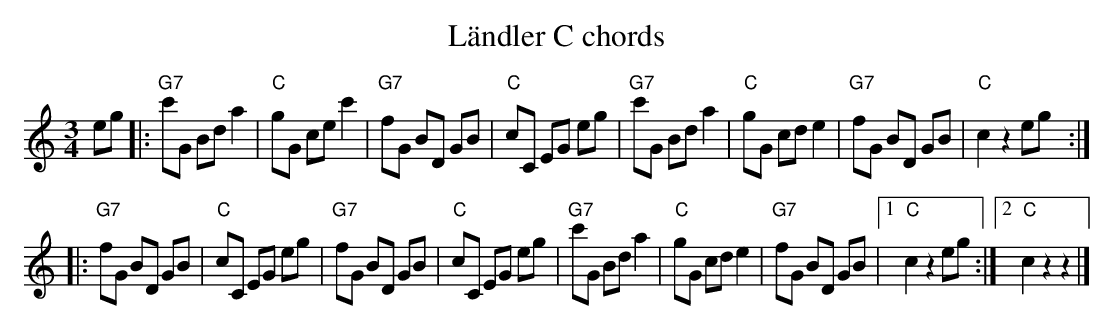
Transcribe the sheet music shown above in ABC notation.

X:1
T: Ländler C chords
M:3/4
L:1/8
K:C %%MIDI gchordon
eg |: "G7"c'G Bd a2 | "C"gG ce c'2 | "G7"fG BD GB | "C"cC EG eg | "G7"c'G Bd a2 | "C"gG cd e2 | "G7"fG BD GB | "C"c2 z2 eg :|
|: "G7"fG BD GB | "C"cC EG eg | "G7"fG BD GB | "C"cC EG eg | "G7"c'G Bd a2 | "C"gG cd e2 | "G7"fG BD GB |1 "C"c2 z2 eg :|2 "C"c2z2z2 |]
